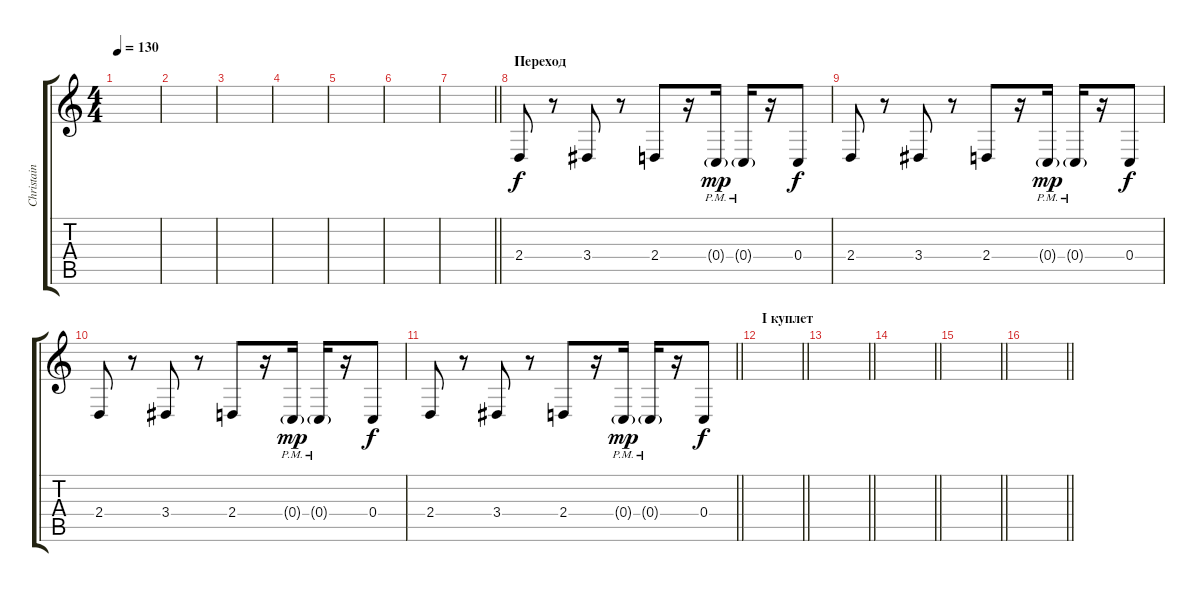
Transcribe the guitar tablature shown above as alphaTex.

\track ("Christain Lorenz" "Christain ") {instrument lead2sawtooth}
\staff {score tabs}
\tuning (E4 C4 G3 C3 G2 C2) {hide}
\ts (4 4)
\tempo 130
\clef g2
\ks c
|
|
|
|
|
|
\barLineRight lightlight
|
\section ("" "Переход")
2.4.8 r.8 3.4.8 r.8 2.4.8 r.16 0.4{g pm}.16{dy mp} 0.4{g pm}.16 r.16 0.4.8{dy f} |
2.4.8 r.8 3.4.8 r.8 2.4.8 r.16 0.4{g pm}.16{dy mp} 0.4{g pm}.16 r.16 0.4.8{dy f} |
2.4.8 r.8 3.4.8 r.8 2.4.8 r.16 0.4{g pm}.16{dy mp} 0.4{g pm}.16 r.16 0.4.8{dy f} |
\barLineRight lightlight
2.4.8 r.8 3.4.8 r.8 2.4.8 r.16 0.4{g pm}.16{dy mp} 0.4{g pm}.16 r.16 0.4.8{dy f} |
\section ("" "I куплет")
\barLineRight lightlight
|
\barLineRight lightlight
|
\barLineRight lightlight
|
\barLineRight lightlight
|
\barLineRight lightlight
